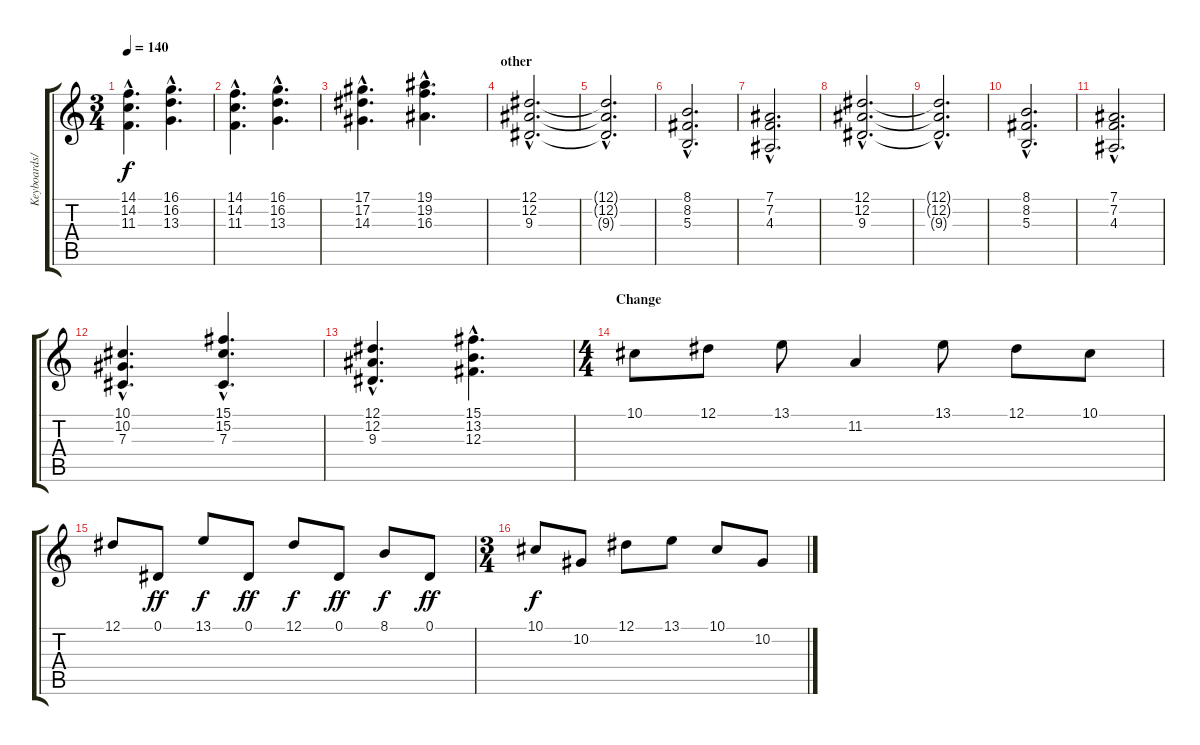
\track ("Keyboards/Piano" "Keyboards/") {instrument stringensemble1}
\staff {score tabs}
\tuning (Eb4 Bb3 Gb3 Db3 Ab2 Eb2) {hide}
\ts (3 4)
\tempo 140
\clef g2
\ks c
(14.1{hac} 14.2{hac} 11.3{hac}).4{d dy f} (16.1{hac} 16.2{hac} 13.3{hac}).4{d} |
(14.1{hac} 14.2{hac} 11.3{hac}).4{d} (16.1{hac} 16.2{hac} 13.3{hac}).4{d} |
(17.1{hac} 17.2{hac} 14.3{hac}).4{d} (19.1{hac} 19.2{hac} 16.3{hac}).4{d} |
\section ("" "other")
(12.1{hac} 12.2{hac} 9.3{hac}).2{d} |
(12.1{hac t} 12.2{hac t} 9.3{hac t}).2{d} |
(8.1{hac} 8.2{hac} 5.3{hac}).2{d} |
(7.1{hac} 7.2{hac} 4.3{hac}).2{d} |
(12.1{hac} 12.2{hac} 9.3{hac}).2{d} |
(12.1{hac t} 12.2{hac t} 9.3{hac t}).2{d} |
(8.1{hac} 8.2{hac} 5.3{hac}).2{d} |
(7.1{hac} 7.2{hac} 4.3{hac}).2{d} |
(10.1{hac} 10.2{hac} 7.3{hac}).4{d} (15.1{hac} 15.2{hac} 7.3{hac}).4{d} |
(12.1{hac} 12.2{hac} 9.3{hac}).4{d} (15.1{hac} 13.2{hac} 12.3{hac}).4{d} |
\ts (4 4)
\section ("" "Change")
10.1.8{instrument stringensemble1} 12.1.8 13.1.8 11.2.4 13.1.8 12.1.8 10.1.8 |
12.1.8 0.1.8{dy ff} 13.1.8{dy f} 0.1.8{dy ff} 12.1.8{dy f} 0.1.8{dy ff} 8.1.8{dy f} 0.1.8{dy ff} |
\ts (3 4)
10.1.8{dy f} 10.2.8 12.1.8 13.1.8 10.1.8 10.2.8
